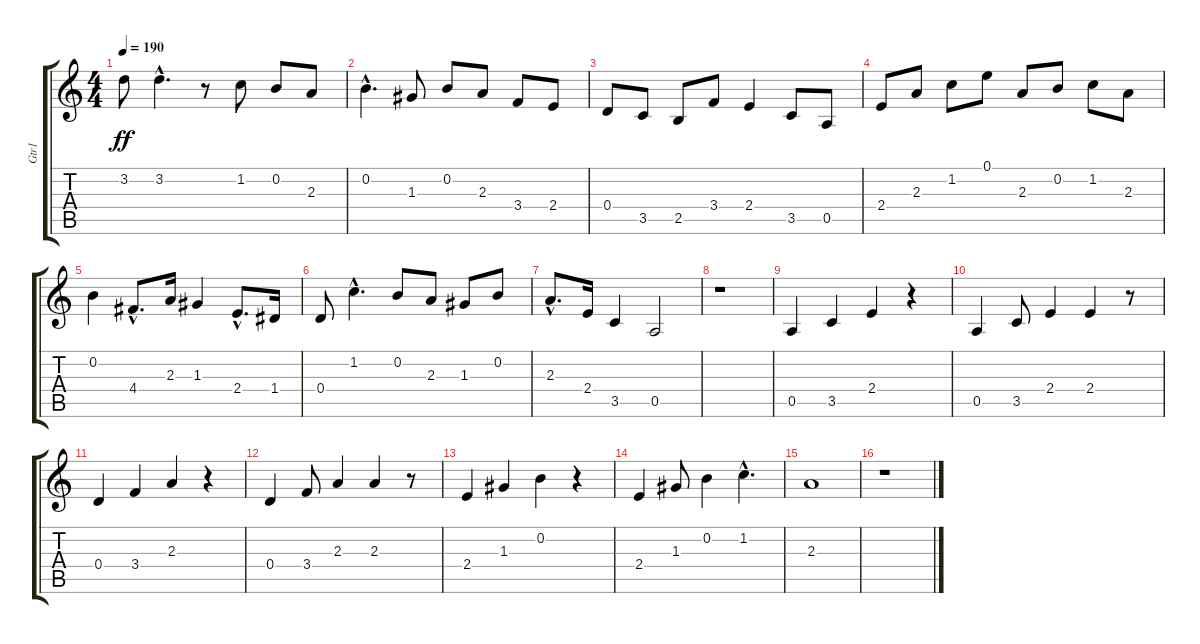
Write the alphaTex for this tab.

\track ("Gtr1" "Gtr1") {instrument acousticguitarnylon}
\staff {score tabs}
\tuning (E4 B3 G3 D3 A2 E2) {hide}
\ts (4 4)
\tempo 190
\clef g2
\ks c
3.2{t}.8{dy ff} 3.2{hac}.4{d} r.8 1.2.8 0.2.8 2.3.8 |
0.2{hac}.4{d} 1.3.8 0.2.8 2.3.8 3.4.8 2.4.8 |
0.4.8 3.5.8 2.5.8 3.4.8 2.4.4 3.5.8 0.5.8 |
2.4.8 2.3.8 1.2.8 0.1.8 2.3.8 0.2.8 1.2.8 2.3.8 |
0.2.4 4.4{hac}.8{d} 2.3.16 1.3.4 2.4{hac}.8{d} 1.4.16 |
0.4.8 1.2{hac}.4{d} 0.2.8 2.3.8 1.3.8 0.2.8 |
2.3{hac}.8{d} 2.4.16 3.5.4 0.5.2 |
r.1 |
0.5.4 3.5.4 2.4.4 r.4 |
0.5.4 3.5.8 2.4.4 2.4.4 r.8 |
0.4.4 3.4.4 2.3.4 r.4 |
0.4.4 3.4.8 2.3.4 2.3.4 r.8 |
2.4.4 1.3.4 0.2.4 r.4 |
2.4.4 1.3.8 0.2.4 1.2{hac}.4{d} |
2.3.1 |
r.1
